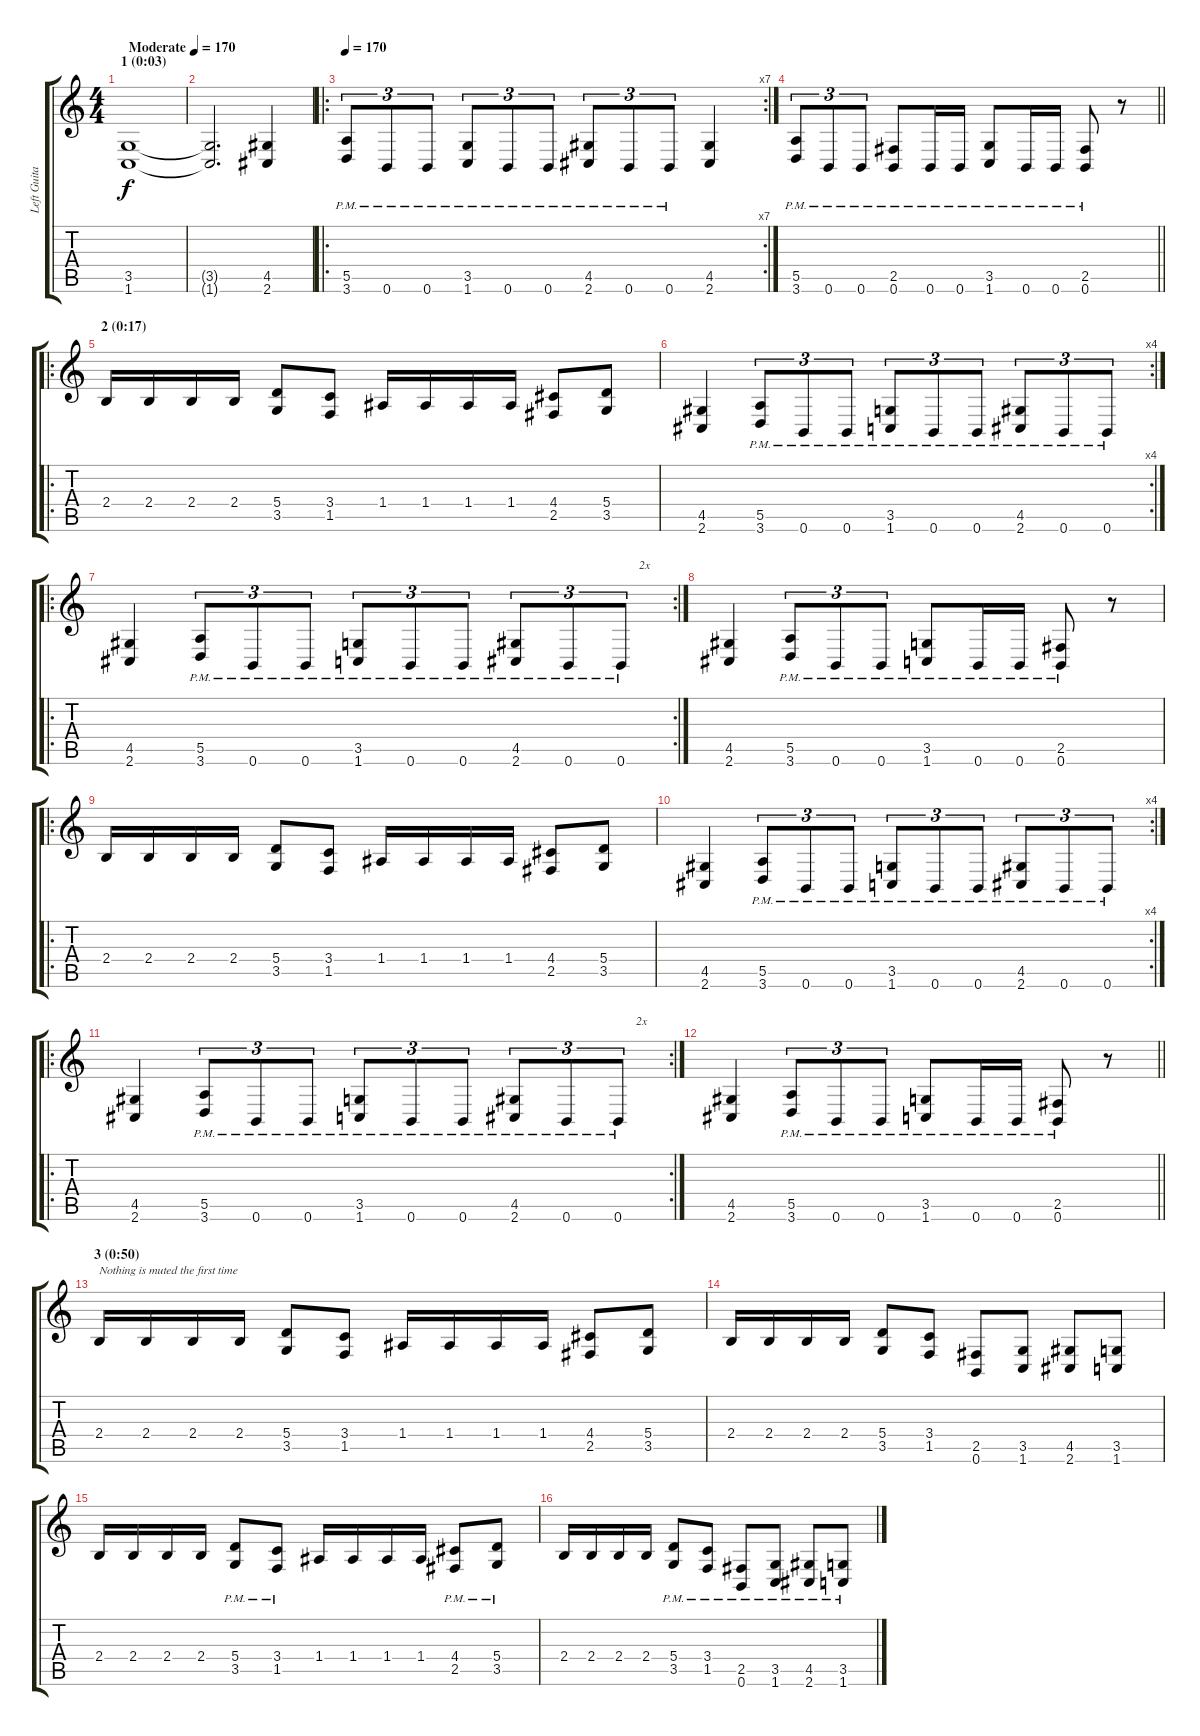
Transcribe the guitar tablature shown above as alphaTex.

\track ("Left Guitar" "Left Guita") {instrument overdrivenguitar}
\staff {score tabs}
\tuning (B3 Gb3 D3 A2 E2 B1) {hide}
\ts (4 4)
\section ("" "1 (0:03)")
\tempo (170 "Moderate")
\tempo 155
\tempo (170 "Moderate")
\clef g2
\ks c
(3.5 1.6).1{dy f instrument overdrivenguitar} |
(3.5{t} 1.6{t}).2{d} (4.5 2.6).4 |
\ro
\rc 7
\tempo 170
(5.5{pm} 3.6{pm}).8{tu (3 2)} 0.6{pm}.8{tu (3 2)} 0.6{pm}.8{tu (3 2)} (3.5{pm} 1.6{pm}).8{tu (3 2)} 0.6{pm}.8{tu (3 2)} 0.6{pm}.8{tu (3 2)} (4.5{pm} 2.6{pm}).8{tu (3 2)} 0.6{pm}.8{tu (3 2)} 0.6{pm}.8{tu (3 2)} (4.5 2.6).4 |
\barLineRight lightlight
(5.5{pm} 3.6{pm}).8{tu (3 2)} 0.6{pm}.8{tu (3 2)} 0.6{pm}.8{tu (3 2)} (2.5{pm} 0.6{pm}).8 0.6{pm}.16 0.6{pm}.16 (3.5{pm} 1.6{pm}).8 0.6{pm}.16 0.6{pm}.16 (2.5{pm} 0.6{pm}).8 r.8 |
\ro
\section ("" "2 (0:17)")
2.4.16 2.4.16 2.4.16 2.4.16 (5.4 3.5).8 (3.4 1.5).8 1.4.16 1.4.16 1.4.16 1.4.16 (4.4 2.5).8 (5.4 3.5).8 |
\rc 4
(4.5 2.6).4 (5.5{pm} 3.6{pm}).8{tu (3 2)} 0.6{pm}.8{tu (3 2)} 0.6{pm}.8{tu (3 2)} (3.5{pm} 1.6{pm}).8{tu (3 2)} 0.6{pm}.8{tu (3 2)} 0.6{pm}.8{tu (3 2)} (4.5{pm} 2.6{pm}).8{tu (3 2)} 0.6{pm}.8{tu (3 2)} 0.6{pm}.8{tu (3 2)} |
\ro
\rc 2
(4.5 2.6).4 (5.5{pm} 3.6{pm}).8{tu (3 2)} 0.6{pm}.8{tu (3 2)} 0.6{pm}.8{tu (3 2)} (3.5{pm} 1.6{pm}).8{tu (3 2)} 0.6{pm}.8{tu (3 2)} 0.6{pm}.8{tu (3 2)} (4.5{pm} 2.6{pm}).8{tu (3 2)} 0.6{pm}.8{tu (3 2)} 0.6{pm}.8{tu (3 2) txt "      2x"} |
(4.5 2.6).4 (5.5{pm} 3.6{pm}).8{tu (3 2)} 0.6{pm}.8{tu (3 2)} 0.6{pm}.8{tu (3 2)} (3.5{pm} 1.6{pm}).8 0.6{pm}.16 0.6{pm}.16 (2.5{pm} 0.6{pm}).8 r.8 |
\ro
2.4.16 2.4.16 2.4.16 2.4.16 (5.4 3.5).8 (3.4 1.5).8 1.4.16 1.4.16 1.4.16 1.4.16 (4.4 2.5).8 (5.4 3.5).8 |
\rc 4
(4.5 2.6).4 (5.5{pm} 3.6{pm}).8{tu (3 2)} 0.6{pm}.8{tu (3 2)} 0.6{pm}.8{tu (3 2)} (3.5{pm} 1.6{pm}).8{tu (3 2)} 0.6{pm}.8{tu (3 2)} 0.6{pm}.8{tu (3 2)} (4.5{pm} 2.6{pm}).8{tu (3 2)} 0.6{pm}.8{tu (3 2)} 0.6{pm}.8{tu (3 2)} |
\ro
\rc 2
(4.5 2.6).4 (5.5{pm} 3.6{pm}).8{tu (3 2)} 0.6{pm}.8{tu (3 2)} 0.6{pm}.8{tu (3 2)} (3.5{pm} 1.6{pm}).8{tu (3 2)} 0.6{pm}.8{tu (3 2)} 0.6{pm}.8{tu (3 2)} (4.5{pm} 2.6{pm}).8{tu (3 2)} 0.6{pm}.8{tu (3 2)} 0.6{pm}.8{tu (3 2) txt "      2x"} |
\barLineRight lightlight
(4.5 2.6).4 (5.5{pm} 3.6{pm}).8{tu (3 2)} 0.6{pm}.8{tu (3 2)} 0.6{pm}.8{tu (3 2)} (3.5{pm} 1.6{pm}).8 0.6{pm}.16 0.6{pm}.16 (2.5{pm} 0.6{pm}).8 r.8 |
\section ("" "3 (0:50)")
2.4.16{txt "Nothing is muted the first time"} 2.4.16 2.4.16 2.4.16 (5.4 3.5).8 (3.4 1.5).8 1.4.16 1.4.16 1.4.16 1.4.16 (4.4 2.5).8 (5.4 3.5).8 |
2.4.16 2.4.16 2.4.16 2.4.16 (5.4 3.5).8 (3.4 1.5).8 (2.5 0.6).8 (3.5 1.6).8 (4.5 2.6).8 (3.5 1.6).8 |
2.4.16 2.4.16 2.4.16 2.4.16 (5.4{pm} 3.5{pm}).8 (3.4{pm} 1.5{pm}).8 1.4.16 1.4.16 1.4.16 1.4.16 (4.4{pm} 2.5{pm}).8 (5.4{pm} 3.5{pm}).8 |
2.4.16 2.4.16 2.4.16 2.4.16 (5.4{pm} 3.5{pm}).8 (3.4{pm} 1.5{pm}).8 (2.5{pm} 0.6{pm}).8 (3.5{pm} 1.6{pm}).8 (4.5{pm} 2.6{pm}).8 (3.5{pm} 1.6{pm}).8
